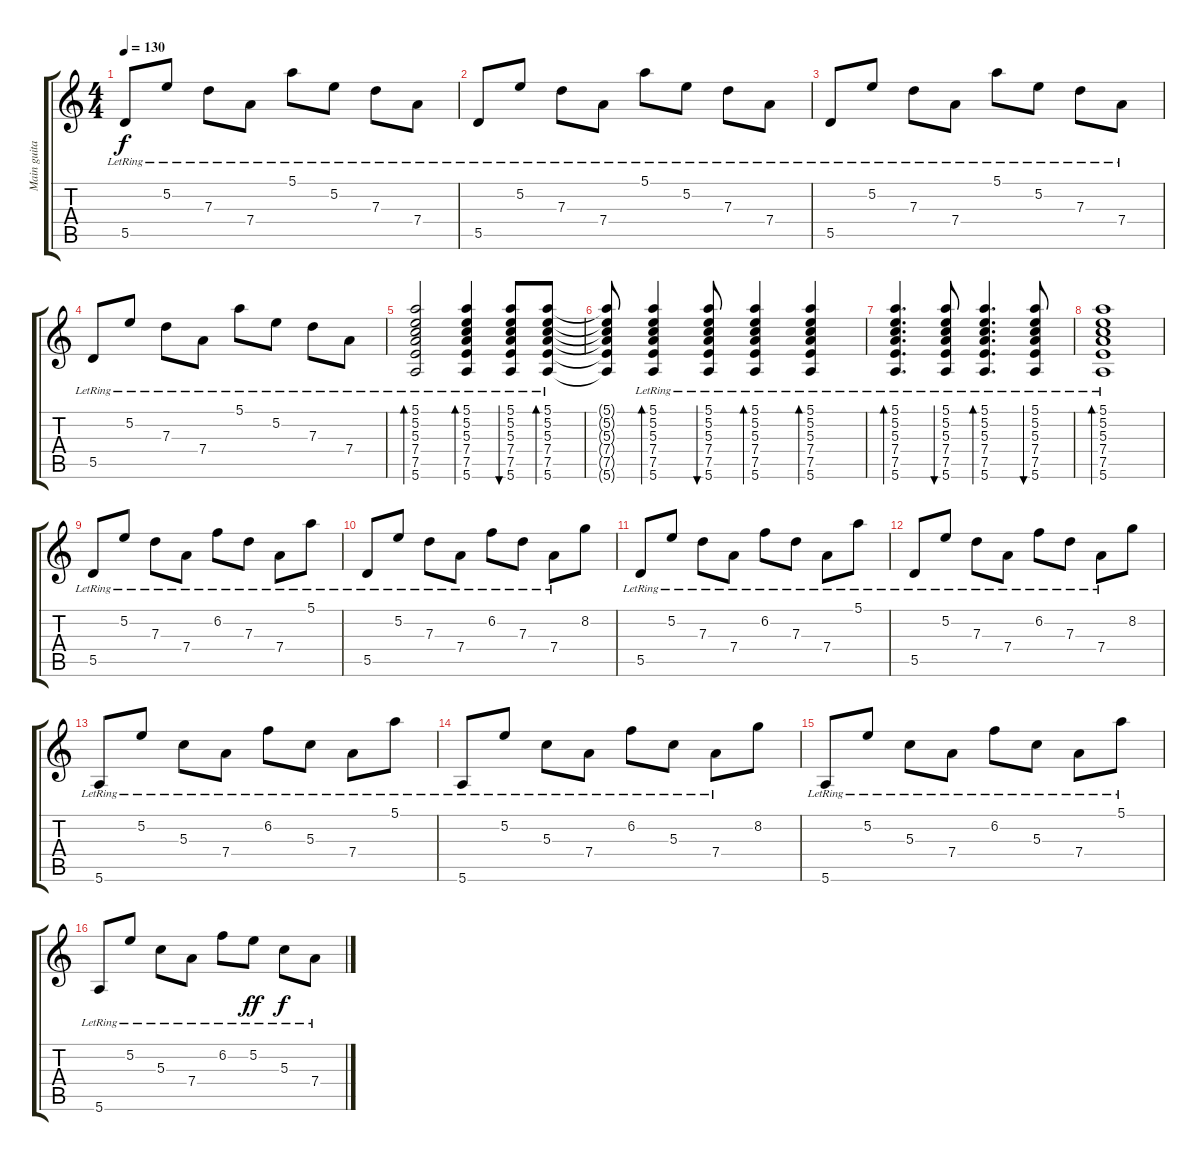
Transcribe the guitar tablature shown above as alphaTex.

\track ("Main guitar" "Main guita") {instrument acousticguitarsteel}
\staff {score tabs}
\tuning (E4 B3 G3 D3 A2 E2) {hide}
\ts (4 4)
\tempo 130
\clef g2
\ks c
5.5{lr}.8{dy f} 5.2{lr}.8 7.3{lr}.8 7.4{lr}.8 5.1{lr}.8 5.2{lr}.8 7.3{lr}.8 7.4{lr}.8 |
5.5{lr}.8 5.2{lr}.8 7.3{lr}.8 7.4{lr}.8 5.1{lr}.8 5.2{lr}.8 7.3{lr}.8 7.4{lr}.8 |
5.5{lr}.8 5.2{lr}.8 7.3{lr}.8 7.4{lr}.8 5.1{lr}.8 5.2{lr}.8 7.3{lr}.8 7.4{lr}.8 |
5.5{lr}.8 5.2{lr}.8 7.3{lr}.8 7.4{lr}.8 5.1{lr}.8 5.2{lr}.8 7.3{lr}.8 7.4{lr}.8 |
(5.1{lr} 5.2{lr} 5.3{lr} 7.4{lr} 7.5{lr} 5.6{lr}).2{bd 30} (5.1{lr} 5.2{lr} 5.3{lr} 7.4{lr} 7.5{lr} 5.6{lr}).4{bd 30} (5.1{lr} 5.2{lr} 5.3{lr} 7.4{lr} 7.5{lr} 5.6{lr}).8{bu 30} (5.1{lr} 5.2{lr} 5.3{lr} 7.4{lr} 7.5{lr} 5.6{lr}).8{bd 30} |
(5.1{t} 5.2{t} 5.3{t} 7.4{t} 7.5{t} 5.6{t}).8 (5.1{lr} 5.2{lr} 5.3{lr} 7.4{lr} 7.5{lr} 5.6{lr}).4{bd 60} (5.1{lr} 5.2{lr} 5.3{lr} 7.4{lr} 7.5{lr} 5.6{lr}).8{bu 30} (5.1{lr} 5.2{lr} 5.3{lr} 7.4{lr} 7.5{lr} 5.6{lr}).4{bd 60} (5.1{lr} 5.2{lr} 5.3{lr} 7.4{lr} 7.5{lr} 5.6{lr}).4{bd 60} |
(5.1{lr} 5.2{lr} 5.3{lr} 7.4{lr} 7.5{lr} 5.6{lr}).4{d bd 30} (5.1{lr} 5.2{lr} 5.3{lr} 7.4{lr} 7.5{lr} 5.6{lr}).8{bu 30} (5.1{lr} 5.2{lr} 5.3{lr} 7.4{lr} 7.5{lr} 5.6{lr}).4{d bd 30} (5.1{lr} 5.2{lr} 5.3{lr} 7.4{lr} 7.5{lr} 5.6{lr}).8{bu 30} |
(5.1{lr} 5.2{lr} 5.3{lr} 7.4{lr} 7.5{lr} 5.6{lr}).1{bd 120} |
5.5{lr}.8 5.2{lr}.8 7.3{lr}.8 7.4{lr}.8 6.2{lr}.8 7.3{lr}.8 7.4{lr}.8 5.1{lr}.8 |
5.5{lr}.8 5.2{lr}.8 7.3{lr}.8 7.4{lr}.8 6.2{lr}.8 7.3{lr}.8 7.4{lr}.8 8.2.8 |
5.5{lr}.8 5.2{lr}.8 7.3{lr}.8 7.4{lr}.8 6.2{lr}.8 7.3{lr}.8 7.4{lr}.8 5.1{lr}.8 |
5.5{lr}.8 5.2{lr}.8 7.3{lr}.8 7.4{lr}.8 6.2{lr}.8 7.3{lr}.8 7.4{lr}.8 8.2.8 |
5.6{lr}.8 5.2{lr}.8 5.3{lr}.8 7.4{lr}.8 6.2{lr}.8 5.3{lr}.8 7.4{lr}.8 5.1{lr}.8 |
5.6{lr}.8 5.2{lr}.8 5.3{lr}.8 7.4{lr}.8 6.2{lr}.8 5.3{lr}.8 7.4{lr}.8 8.2.8 |
5.6{lr}.8 5.2{lr}.8 5.3{lr}.8 7.4{lr}.8 6.2{lr}.8 5.3{lr}.8 7.4{lr}.8 5.1{lr}.8 |
5.6{lr}.8 5.2{lr}.8 5.3{lr}.8 7.4{lr}.8 6.2{lr}.8 5.2{lr}.8{dy ff} 5.3{lr}.8{dy f} 7.4{lr}.8
